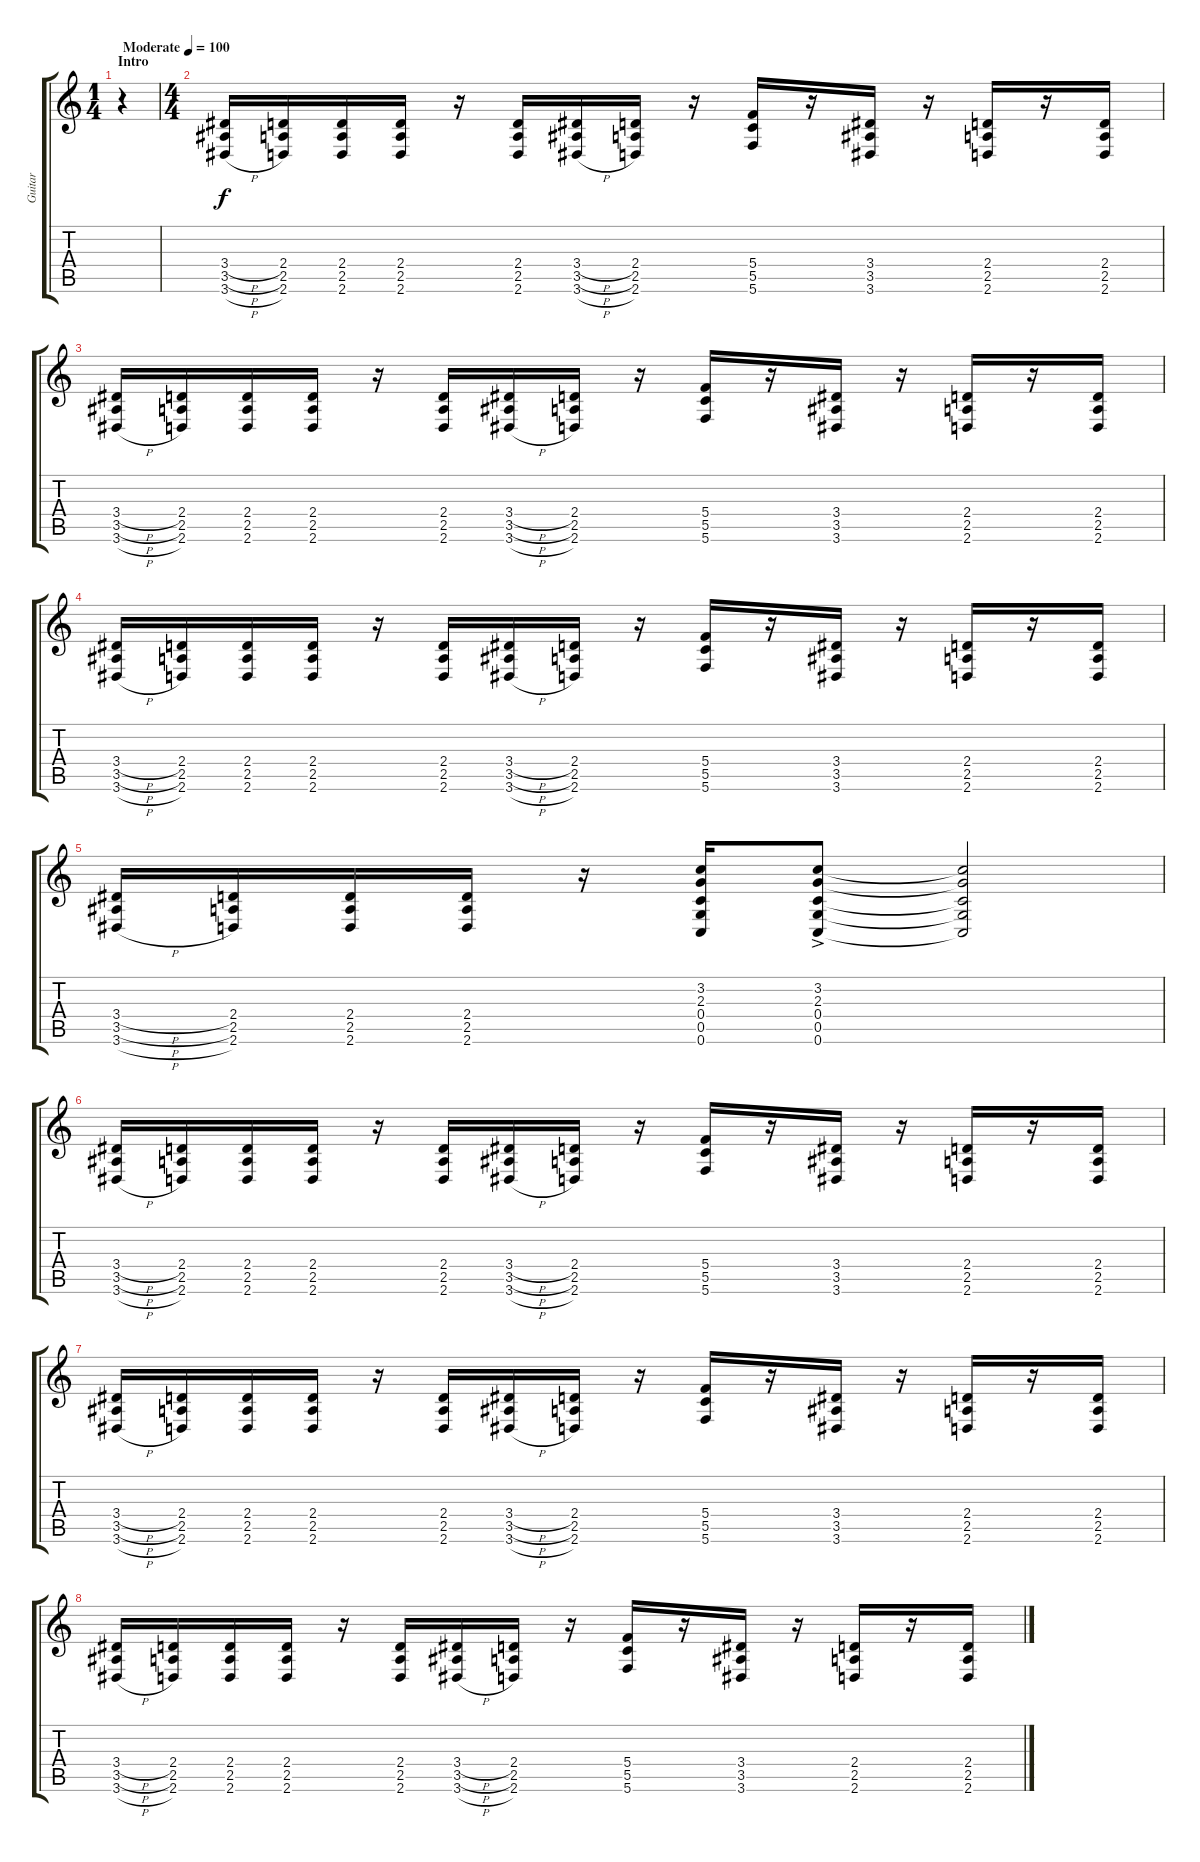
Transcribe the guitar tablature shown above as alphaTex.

\track ("Guitar" "Guitar") {instrument distortionguitar}
\staff {score tabs}
\tuning (D4 A3 F3 C3 G2 C2) {hide}
\ts (1 4)
\section ("" "Intro")
\tempo (100 "Moderate")
\clef g2
\ks c
r.4{dy f instrument distortionguitar} |
\ts (4 4)
(3.4{h} 3.5{h} 3.6{h}).16 (2.4 2.5 2.6).16 (2.4 2.5 2.6).16 (2.4 2.5 2.6).16 r.16 (2.4 2.5 2.6).16 (3.4{h} 3.5{h} 3.6{h}).16 (2.4 2.5 2.6).16 r.16 (5.4 5.5 5.6).16 r.16 (3.4 3.5 3.6).16 r.16 (2.4 2.5 2.6).16 r.16 (2.4 2.5 2.6).16 |
(3.4{h} 3.5{h} 3.6{h}).16 (2.4 2.5 2.6).16 (2.4 2.5 2.6).16 (2.4 2.5 2.6).16 r.16 (2.4 2.5 2.6).16 (3.4{h} 3.5{h} 3.6{h}).16 (2.4 2.5 2.6).16 r.16 (5.4 5.5 5.6).16 r.16 (3.4 3.5 3.6).16 r.16 (2.4 2.5 2.6).16 r.16 (2.4 2.5 2.6).16 |
(3.4{h} 3.5{h} 3.6{h}).16 (2.4 2.5 2.6).16 (2.4 2.5 2.6).16 (2.4 2.5 2.6).16 r.16 (2.4 2.5 2.6).16 (3.4{h} 3.5{h} 3.6{h}).16 (2.4 2.5 2.6).16 r.16 (5.4 5.5 5.6).16 r.16 (3.4 3.5 3.6).16 r.16 (2.4 2.5 2.6).16 r.16 (2.4 2.5 2.6).16 |
(3.4{h} 3.5{h} 3.6{h}).16 (2.4 2.5 2.6).16 (2.4 2.5 2.6).16 (2.4 2.5 2.6).16 r.16 (3.2 2.3 0.4 0.5 0.6).16 (3.2 2.3 0.4 0.5{ac} 0.6).8 (3.2{t} 2.3{t} 0.4{t} 0.5{t} 0.6{t}).2 |
(3.4{h} 3.5{h} 3.6{h}).16 (2.4 2.5 2.6).16 (2.4 2.5 2.6).16 (2.4 2.5 2.6).16 r.16 (2.4 2.5 2.6).16 (3.4{h} 3.5{h} 3.6{h}).16 (2.4 2.5 2.6).16 r.16 (5.4 5.5 5.6).16 r.16 (3.4 3.5 3.6).16 r.16 (2.4 2.5 2.6).16 r.16 (2.4 2.5 2.6).16 |
(3.4{h} 3.5{h} 3.6{h}).16 (2.4 2.5 2.6).16 (2.4 2.5 2.6).16 (2.4 2.5 2.6).16 r.16 (2.4 2.5 2.6).16 (3.4{h} 3.5{h} 3.6{h}).16 (2.4 2.5 2.6).16 r.16 (5.4 5.5 5.6).16 r.16 (3.4 3.5 3.6).16 r.16 (2.4 2.5 2.6).16 r.16 (2.4 2.5 2.6).16 |
(3.4{h} 3.5{h} 3.6{h}).16 (2.4 2.5 2.6).16 (2.4 2.5 2.6).16 (2.4 2.5 2.6).16 r.16 (2.4 2.5 2.6).16 (3.4{h} 3.5{h} 3.6{h}).16 (2.4 2.5 2.6).16 r.16 (5.4 5.5 5.6).16 r.16 (3.4 3.5 3.6).16 r.16 (2.4 2.5 2.6).16 r.16 (2.4 2.5 2.6).16
